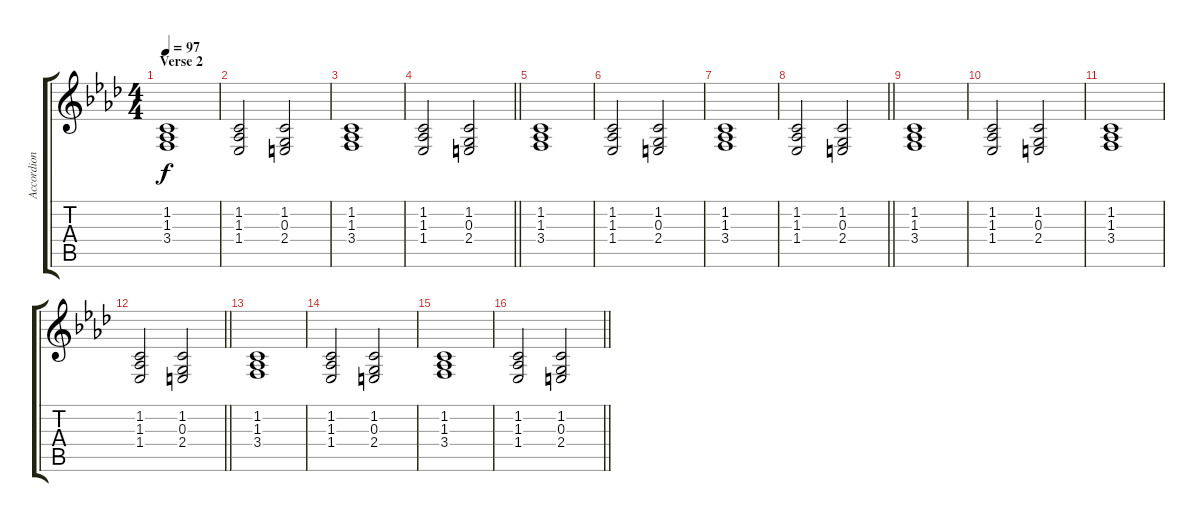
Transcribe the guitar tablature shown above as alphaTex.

\track ("Accordion 2" "Accordion ") {instrument accordion}
\staff {score tabs}
\tuning (E4 B3 G3 D3 A2 E2) {hide}
\ts (4 4)
\section ("" "Verse 2")
\tempo 97
\clef g2
\ks fminor
(1.2 1.3 3.4).1{dy f} |
(1.2 1.3 1.4).2 (1.2 0.3 2.4).2 |
(1.2 1.3 3.4).1 |
\barLineRight lightlight
(1.2 1.3 1.4).2 (1.2 0.3 2.4).2 |
(1.2 1.3 3.4).1 |
(1.2 1.3 1.4).2 (1.2 0.3 2.4).2 |
(1.2 1.3 3.4).1 |
\barLineRight lightlight
(1.2 1.3 1.4).2 (1.2 0.3 2.4).2 |
(1.2 1.3 3.4).1 |
(1.2 1.3 1.4).2 (1.2 0.3 2.4).2 |
(1.2 1.3 3.4).1 |
\barLineRight lightlight
(1.2 1.3 1.4).2 (1.2 0.3 2.4).2 |
(1.2 1.3 3.4).1 |
(1.2 1.3 1.4).2 (1.2 0.3 2.4).2 |
(1.2 1.3 3.4).1 |
\barLineRight lightlight
(1.2 1.3 1.4).2 (1.2 0.3 2.4).2
